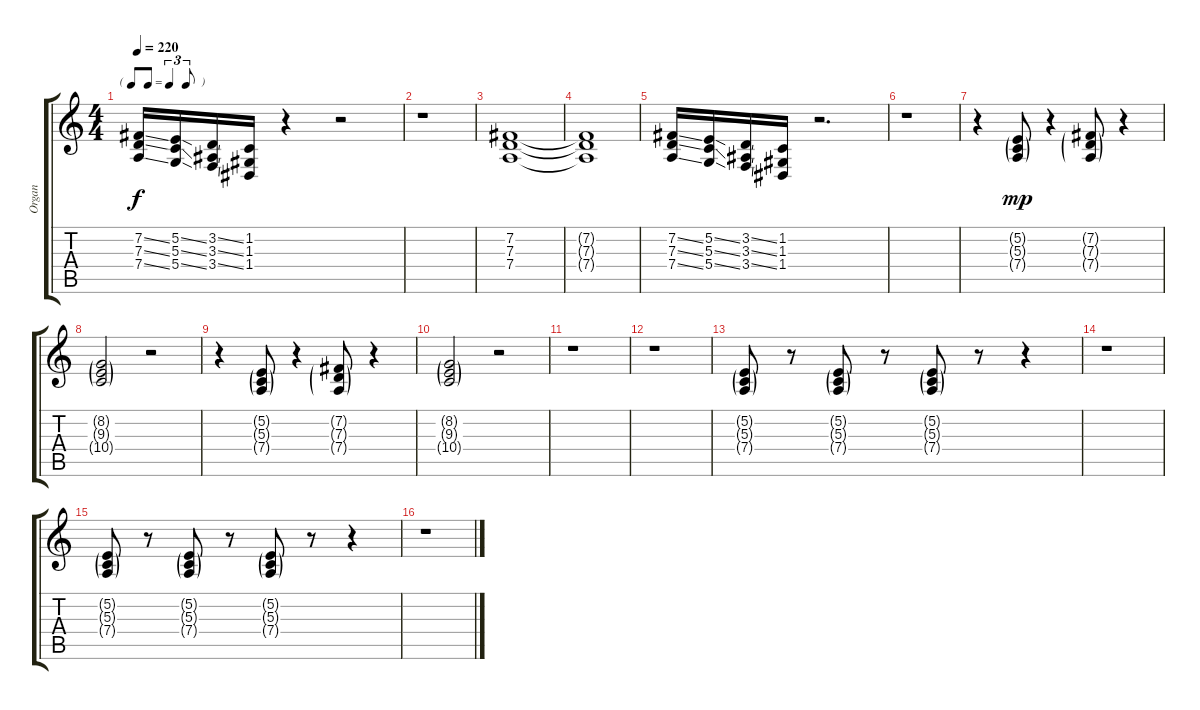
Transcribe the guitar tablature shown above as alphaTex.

\track ("Organ" "Organ") {instrument rockorgan}
\staff {score tabs}
\tuning (E4 B3 G3 D3 A2 E2) {hide}
\ts (4 4)
\tf triplet8th
\tempo 220
\clef g2
\ks c
(7.2{ss} 7.3{ss} 7.4{ss}).16{dy f} (5.2{ss} 5.3{ss} 5.4{ss}).16 (3.2{ss} 3.3{ss} 3.4{ss}).16 (1.2 1.3 1.4).16 r.4 r.2 |
r.1 |
(7.2 7.3 7.4).1 |
(7.2{t} 7.3{t} 7.4{t}).1 |
(7.2{ss} 7.3{ss} 7.4{ss}).16 (5.2{ss} 5.3{ss} 5.4{ss}).16 (3.2{ss} 3.3{ss} 3.4{ss}).16 (1.2 1.3 1.4).16 r.2{d} |
r.1 |
r.4 (5.2{g} 5.3{g} 7.4{g}).8{dy mp} r.4 (7.2{g} 7.3{g} 7.4{g}).8 r.4 |
(8.2{g} 9.3{g} 10.4{g}).2 r.2 |
r.4 (5.2{g} 5.3{g} 7.4{g}).8 r.4 (7.2{g} 7.3{g} 7.4{g}).8 r.4 |
(8.2{g} 9.3{g} 10.4{g}).2 r.2 |
r.1 |
r.1 |
(5.2{g} 5.3{g} 7.4{g}).8 r.8 (5.2{g} 5.3{g} 7.4{g}).8 r.8 (5.2{g} 5.3{g} 7.4{g}).8 r.8 r.4 |
r.1 |
(5.2{g} 5.3{g} 7.4{g}).8 r.8 (5.2{g} 5.3{g} 7.4{g}).8 r.8 (5.2{g} 5.3{g} 7.4{g}).8 r.8 r.4 |
r.1
